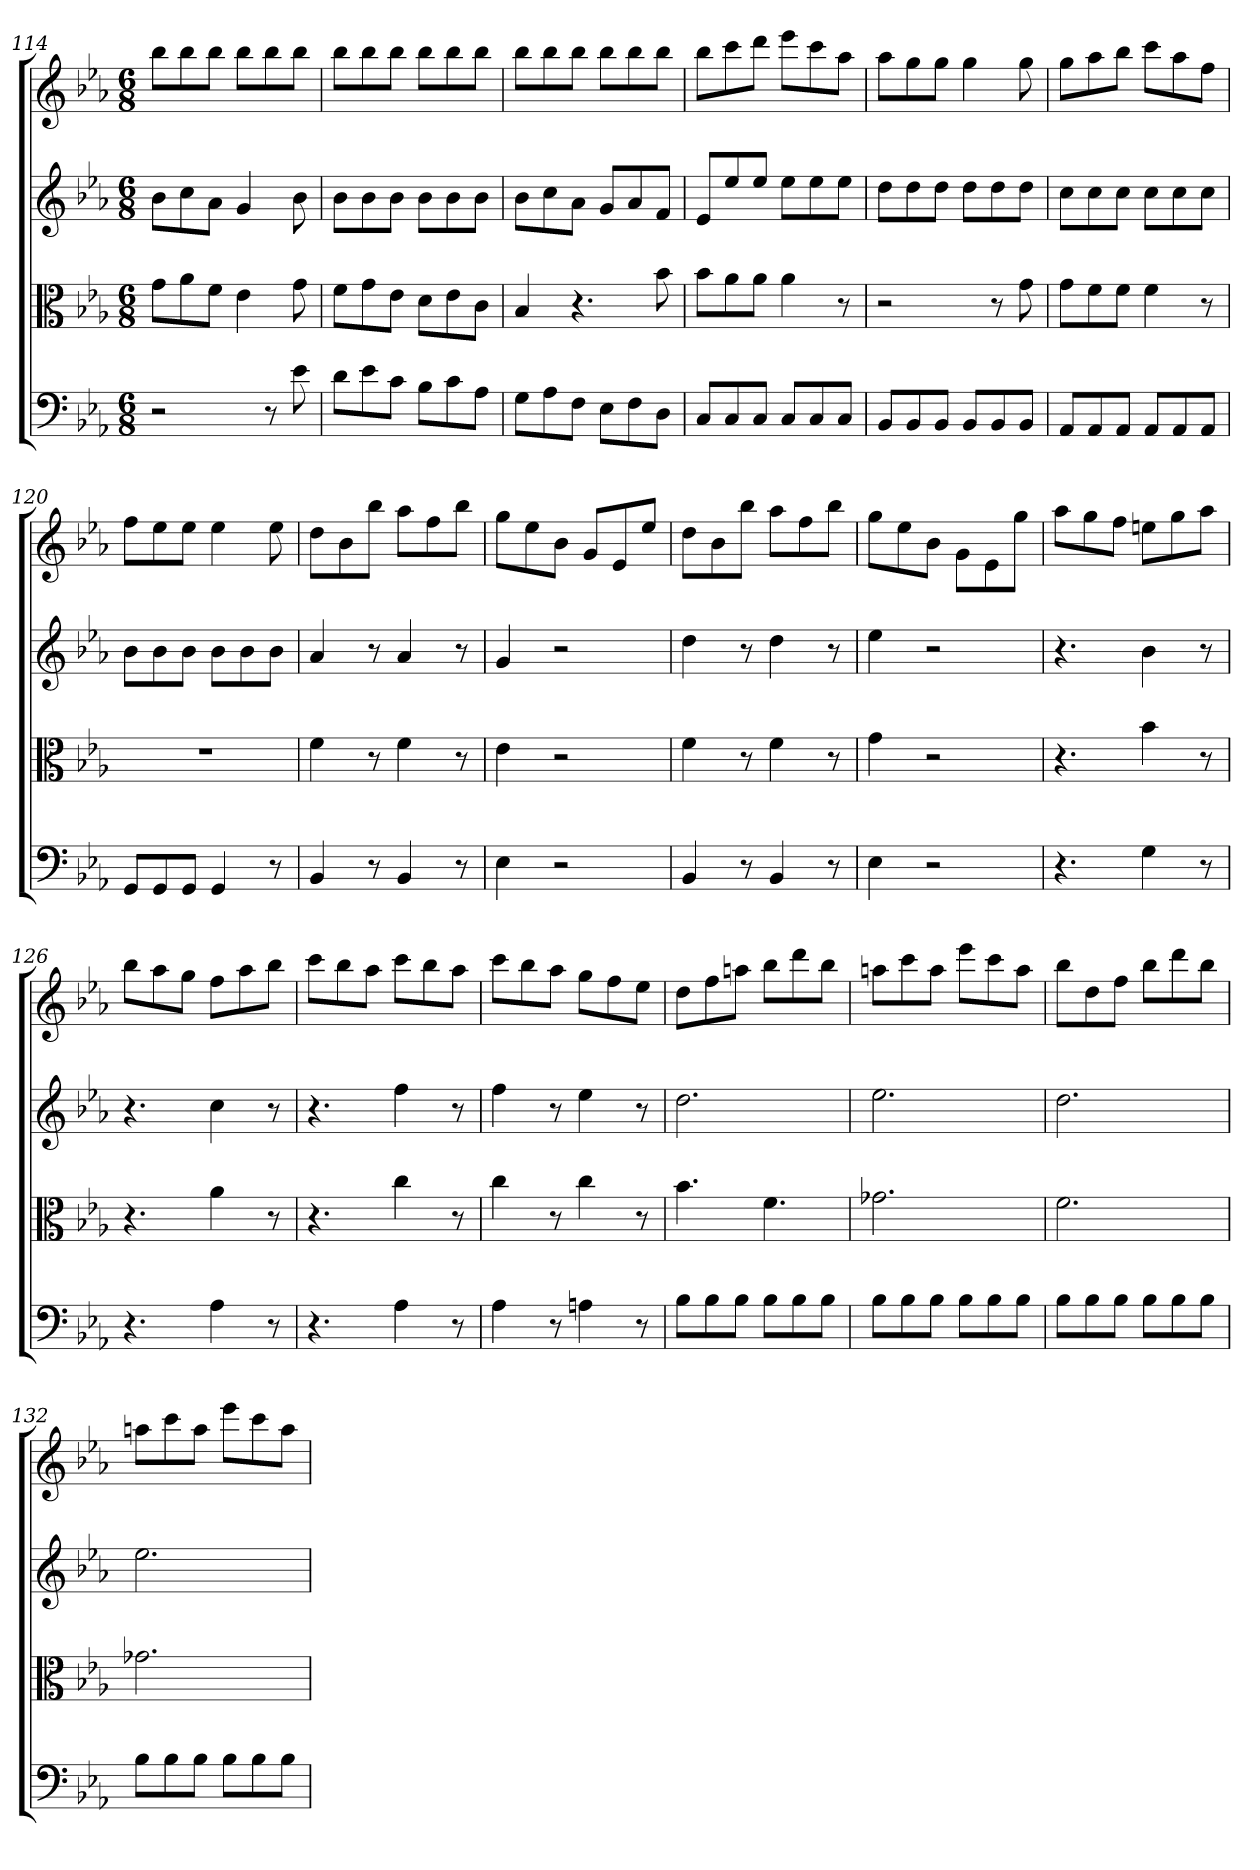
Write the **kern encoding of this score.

**kern	**kern	**kern	**kern
*part4	*part3	*part2	*part1
*staff4	*staff3	*staff2	*staff1
*clefF4	*clefC3	*	*
*k[b-e-a-]	*k[b-e-a-]	*k[b-e-a-]	*k[b-e-a-]
*E-:	*E-:	*E-:	*E-:
*M6/8	*M6/8	*M6/8	*M6/8
=114	=114	=114	=114
2r	8g\L	8b-L	8bb-L
.	8a-\	8cc	8bb-
.	8f\J	8a-J	8bb-J
.	4e-	4g	8bb-L
8r	.	.	8bb-
8e-	8g	8b-	8bb-J
=115	=115	=115	=115
8d\L	8f\L	8b-L	8bb-L
8e-\	8g\	8b-	8bb-
8c\J	8e-\J	8b-J	8bb-J
8B-\L	8d\L	8b-L	8bb-L
8c\	8e-\	8b-	8bb-
8A-\J	8c\J	8b-J	8bb-J
=116	=116	=116	=116
8G\L	4B-	8b-L	8bb-L
8A-\	.	8cc	8bb-
8F\J	4.r	8a-J	8bb-J
8E-\L	.	8gL	8bb-L
8F\	.	8a-	8bb-
8D\J	8b-	8fJ	8bb-J
=117	=117	=117	=117
8C/L	8b-\L	8e-L	8bb-L
8C/	8a-\	8ee-	8ccc
8C/J	8a-\J	8ee-J	8dddJ
8C/L	4a-	8ee-L	8eee-L
8C/	.	8ee-	8ccc
8C/J	8r	8ee-J	8aa-J
=118	=118	=118	=118
8BB-/L	2r	8ddL	8aa-L
8BB-/	.	8dd	8gg
8BB-/J	.	8ddJ	8ggJ
8BB-/L	.	8ddL	4gg
8BB-/	8r	8dd	.
8BB-/J	8g	8ddJ	8gg
=119	=119	=119	=119
8AA-/L	8g\L	8ccL	8ggL
8AA-/	8f\	8cc	8aa-
8AA-/J	8f\J	8ccJ	8bb-J
8AA-/L	4f	8ccL	8cccL
8AA-/	.	8cc	8aa-
8AA-/J	8r	8ccJ	8ffJ
=120	=120	=120	=120
8GG/L	2.r	8b-L	8ffL
8GG/	.	8b-	8ee-
8GG/J	.	8b-J	8ee-J
4GG	.	8b-L	4ee-
.	.	8b-	.
8r	.	8b-J	8ee-
=121	=121	=121	=121
4BB-	4f	4a-	8ddL
.	.	.	8b-
8r	8r	8r	8bb-J
4BB-	4f	4a-	8aa-L
.	.	.	8ff
8r	8r	8r	8bb-J
=122	=122	=122	=122
4E-	4e-	4g	8ggL
.	.	.	8ee-
2r	2r	2r	8b-J
.	.	.	8gL
.	.	.	8e-
.	.	.	8ee-J
=123	=123	=123	=123
4BB-	4f	4dd	8ddL
.	.	.	8b-
8r	8r	8r	8bb-J
4BB-	4f	4dd	8aa-L
.	.	.	8ff
8r	8r	8r	8bb-J
=124	=124	=124	=124
4E-	4g	4ee-	8ggL
.	.	.	8ee-
2r	2r	2r	8b-J
.	.	.	8gL
.	.	.	8e-
.	.	.	8ggJ
=125	=125	=125	=125
4.r	4.r	4.r	8aa-L
.	.	.	8gg
.	.	.	8ffJ
4G	4b-	4b-	8eenL
.	.	.	8gg
8r	8r	8r	8aa-J
=126	=126	=126	=126
4.r	4.r	4.r	8bb-L
.	.	.	8aa-
.	.	.	8ggJ
4A-	4a-	4cc	8ffL
.	.	.	8aa-
8r	8r	8r	8bb-J
=127	=127	=127	=127
4.r	4.r	4.r	8cccL
.	.	.	8bb-
.	.	.	8aa-J
4A-	4cc	4ff	8cccL
.	.	.	8bb-
8r	8r	8r	8aa-J
=128	=128	=128	=128
4A-	4cc	4ff	8cccL
.	.	.	8bb-
8r	8r	8r	8aa-J
4An	4cc	4ee-	8ggL
.	.	.	8ff
8r	8r	8r	8ee-J
=129	=129	=129	=129
8B-\L	4.b-	2.dd	8ddL
8B-\	.	.	8ff
8B-\J	.	.	8aanJ
8B-\L	4.f	.	8bb-L
8B-\	.	.	8ddd
8B-\J	.	.	8bb-J
=130	=130	=130	=130
8B-\L	2.g-X	2.ee-	8aanL
8B-\	.	.	8ccc
8B-\J	.	.	8aaJ
8B-\L	.	.	8eee-L
8B-\	.	.	8ccc
8B-\J	.	.	8aaJ
=131	=131	=131	=131
8B-\L	2.f	2.dd	8bb-L
8B-\	.	.	8dd
8B-\J	.	.	8ffJ
8B-\L	.	.	8bb-L
8B-\	.	.	8ddd
8B-\J	.	.	8bb-J
=132	=132	=132	=132
8B-\L	2.g-X	2.ee-	8aanL
8B-\	.	.	8ccc
8B-\J	.	.	8aaJ
8B-\L	.	.	8eee-L
8B-\	.	.	8ccc
8B-\J	.	.	8aaJ
=	=	=	=
*-	*-	*-	*-
